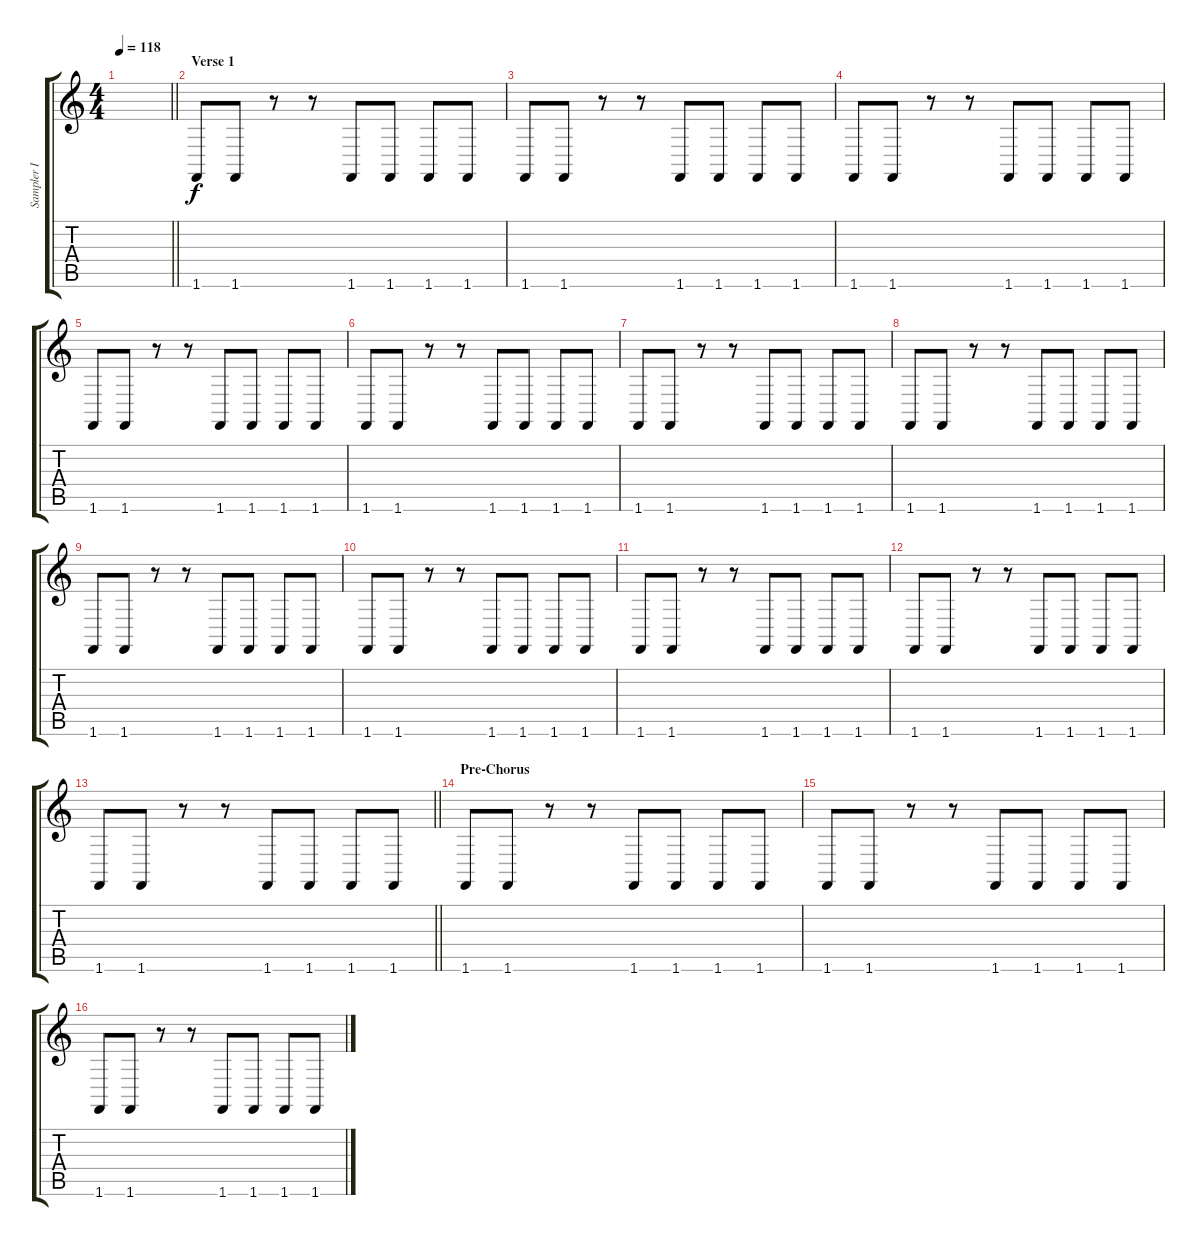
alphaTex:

\track ("Sampler I" "Sampler I") {instrument gunshot}
\staff {score tabs}
\tuning (E4 B3 G3 D3 A2 E2) {hide}
\ts (4 4)
\tempo 118
\clef g2
\barLineRight lightlight
\ks c
|
\section ("" "Verse 1")
1.6.8 1.6.8 r.8 r.8 1.6.8 1.6.8 1.6.8 1.6.8 |
1.6.8 1.6.8 r.8 r.8 1.6.8 1.6.8 1.6.8 1.6.8 |
1.6.8 1.6.8 r.8 r.8 1.6.8 1.6.8 1.6.8 1.6.8 |
1.6.8 1.6.8 r.8 r.8 1.6.8 1.6.8 1.6.8 1.6.8 |
1.6.8 1.6.8 r.8 r.8 1.6.8 1.6.8 1.6.8 1.6.8 |
1.6.8 1.6.8 r.8 r.8 1.6.8 1.6.8 1.6.8 1.6.8 |
1.6.8 1.6.8 r.8 r.8 1.6.8 1.6.8 1.6.8 1.6.8 |
1.6.8 1.6.8 r.8 r.8 1.6.8 1.6.8 1.6.8 1.6.8 |
1.6.8 1.6.8 r.8 r.8 1.6.8 1.6.8 1.6.8 1.6.8 |
1.6.8 1.6.8 r.8 r.8 1.6.8 1.6.8 1.6.8 1.6.8 |
1.6.8 1.6.8 r.8 r.8 1.6.8 1.6.8 1.6.8 1.6.8 |
\barLineRight lightlight
1.6.8 1.6.8 r.8 r.8 1.6.8 1.6.8 1.6.8 1.6.8 |
\section ("" "Pre-Chorus")
1.6.8 1.6.8 r.8 r.8 1.6.8 1.6.8 1.6.8 1.6.8 |
1.6.8 1.6.8 r.8 r.8 1.6.8 1.6.8 1.6.8 1.6.8 |
1.6.8 1.6.8 r.8 r.8 1.6.8 1.6.8 1.6.8 1.6.8
